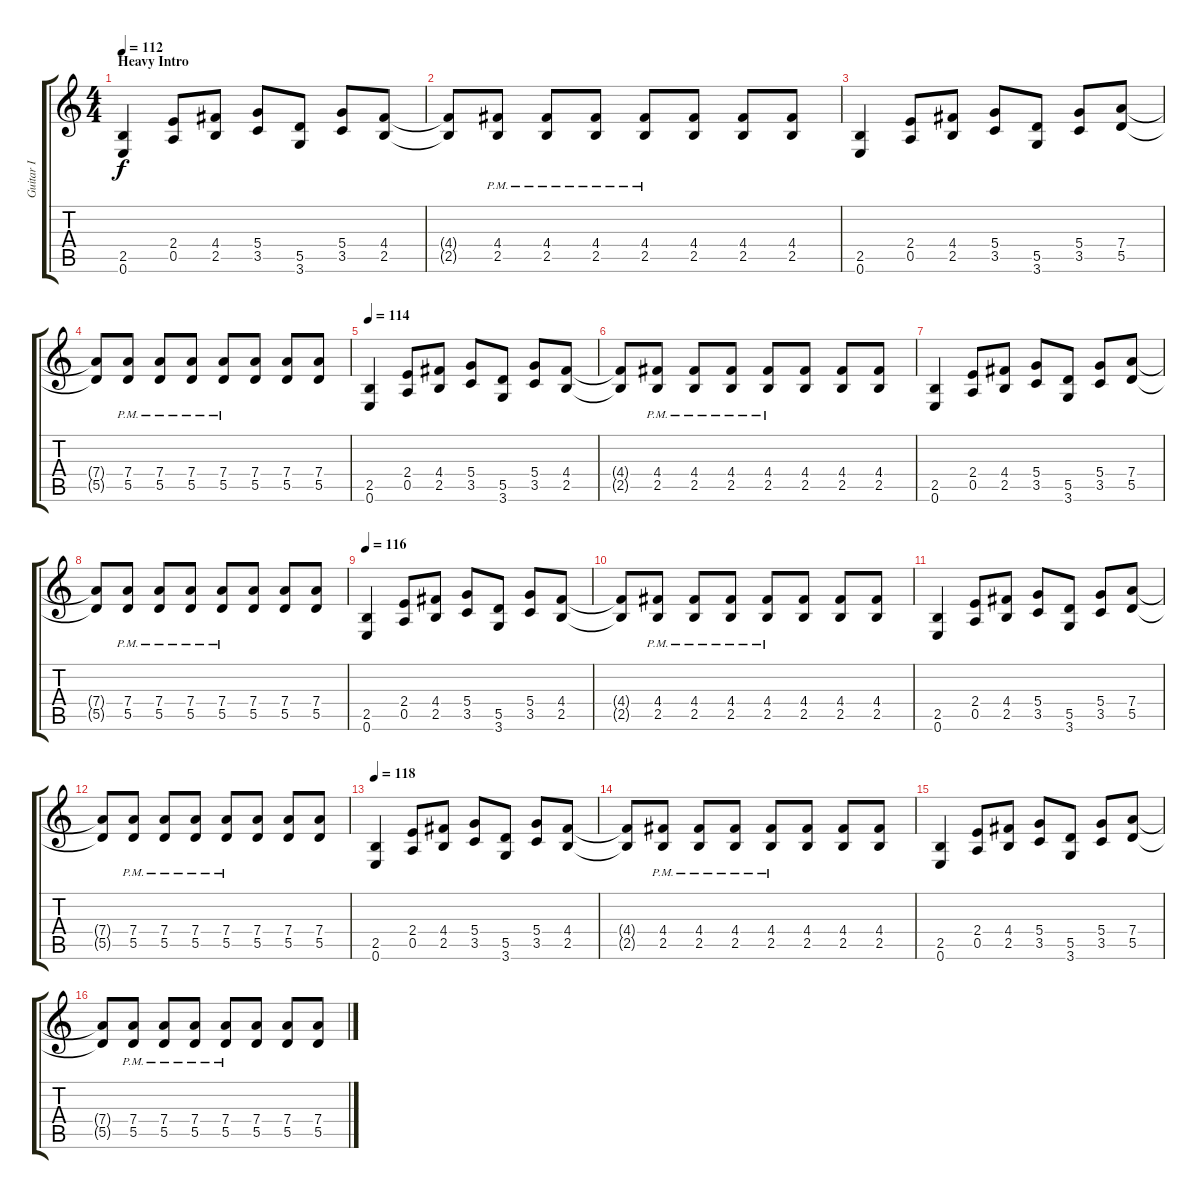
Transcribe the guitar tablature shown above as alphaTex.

\track ("Guitar I" "Guitar I") {instrument acousticguitarsteel}
\staff {score tabs}
\tuning (E4 B3 G3 D3 A2 E2) {hide}
\ts (4 4)
\section ("" "Heavy Intro")
\tempo 110
\tempo 112
\clef g2
\ks c
(2.5 0.6).4{dy f instrument distortionguitar} (2.4 0.5).8 (4.4 2.5).8 (5.4 3.5).8 (5.5 3.6).8 (5.4 3.5).8 (4.4 2.5).8 |
(4.4{t} 2.5{t}).8 (4.4{pm} 2.5{pm}).8 (4.4{pm} 2.5{pm}).8 (4.4{pm} 2.5{pm}).8 (4.4{pm} 2.5{pm}).8 (4.4 2.5).8 (4.4 2.5).8 (4.4 2.5).8 |
(2.5 0.6).4{instrument distortionguitar} (2.4 0.5).8 (4.4 2.5).8 (5.4 3.5).8 (5.5 3.6).8 (5.4 3.5).8 (7.4 5.5).8 |
(7.4{t} 5.5{t}).8 (7.4{pm} 5.5{pm}).8 (7.4{pm} 5.5{pm}).8 (7.4{pm} 5.5{pm}).8 (7.4{pm} 5.5{pm}).8 (7.4 5.5).8 (7.4 5.5).8 (7.4 5.5).8 |
\tempo 114
(2.5 0.6).4{instrument distortionguitar} (2.4 0.5).8 (4.4 2.5).8 (5.4 3.5).8 (5.5 3.6).8 (5.4 3.5).8 (4.4 2.5).8 |
(4.4{t} 2.5{t}).8 (4.4{pm} 2.5{pm}).8 (4.4{pm} 2.5{pm}).8 (4.4{pm} 2.5{pm}).8 (4.4{pm} 2.5{pm}).8 (4.4 2.5).8 (4.4 2.5).8 (4.4 2.5).8 |
(2.5 0.6).4{instrument distortionguitar} (2.4 0.5).8 (4.4 2.5).8 (5.4 3.5).8 (5.5 3.6).8 (5.4 3.5).8 (7.4 5.5).8 |
(7.4{t} 5.5{t}).8 (7.4{pm} 5.5{pm}).8 (7.4{pm} 5.5{pm}).8 (7.4{pm} 5.5{pm}).8 (7.4{pm} 5.5{pm}).8 (7.4 5.5).8 (7.4 5.5).8 (7.4 5.5).8 |
\tempo 116
(2.5 0.6).4{instrument distortionguitar} (2.4 0.5).8 (4.4 2.5).8 (5.4 3.5).8 (5.5 3.6).8 (5.4 3.5).8 (4.4 2.5).8 |
(4.4{t} 2.5{t}).8 (4.4{pm} 2.5{pm}).8 (4.4{pm} 2.5{pm}).8 (4.4{pm} 2.5{pm}).8 (4.4{pm} 2.5{pm}).8 (4.4 2.5).8 (4.4 2.5).8 (4.4 2.5).8 |
(2.5 0.6).4{instrument distortionguitar} (2.4 0.5).8 (4.4 2.5).8 (5.4 3.5).8 (5.5 3.6).8 (5.4 3.5).8 (7.4 5.5).8 |
(7.4{t} 5.5{t}).8 (7.4{pm} 5.5{pm}).8 (7.4{pm} 5.5{pm}).8 (7.4{pm} 5.5{pm}).8 (7.4{pm} 5.5{pm}).8 (7.4 5.5).8 (7.4 5.5).8 (7.4 5.5).8 |
\tempo 118
(2.5 0.6).4{instrument distortionguitar} (2.4 0.5).8 (4.4 2.5).8 (5.4 3.5).8 (5.5 3.6).8 (5.4 3.5).8 (4.4 2.5).8 |
(4.4{t} 2.5{t}).8 (4.4{pm} 2.5{pm}).8 (4.4{pm} 2.5{pm}).8 (4.4{pm} 2.5{pm}).8 (4.4{pm} 2.5{pm}).8 (4.4 2.5).8 (4.4 2.5).8 (4.4 2.5).8 |
(2.5 0.6).4{instrument distortionguitar} (2.4 0.5).8 (4.4 2.5).8 (5.4 3.5).8 (5.5 3.6).8 (5.4 3.5).8 (7.4 5.5).8 |
(7.4{t} 5.5{t}).8 (7.4{pm} 5.5{pm}).8 (7.4{pm} 5.5{pm}).8 (7.4{pm} 5.5{pm}).8 (7.4{pm} 5.5{pm}).8 (7.4 5.5).8 (7.4 5.5).8 (7.4 5.5).8
